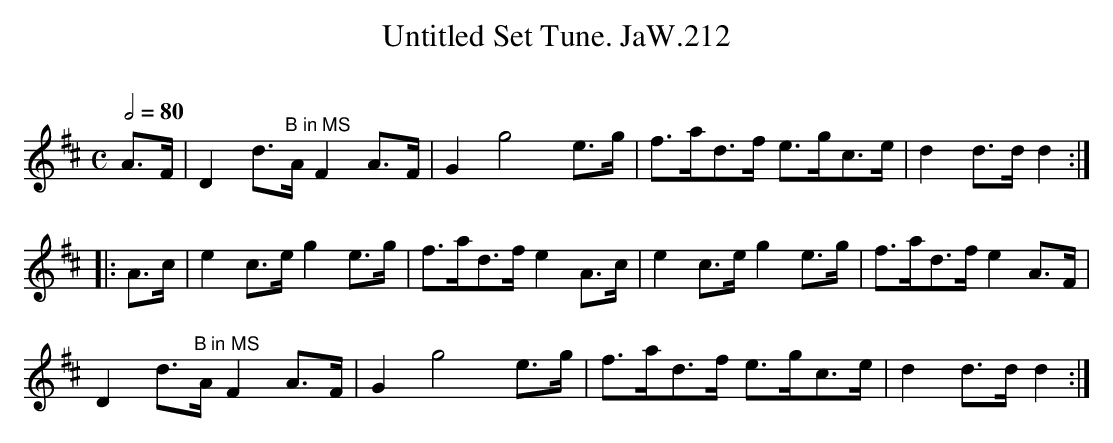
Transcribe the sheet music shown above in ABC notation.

X:1
T:Untitled Set Tune. JaW.212
M:C
L:1/8
Q:1/2=80
O:
K:D
A>F|D2d>"^B in MS"A F2A>F|G2g4e>g|f>ad>f e>gc>e|d2d>d d2:|
|:A>c|e2c>e g2e>g|f>ad>f e2A>c|e2c>e g2e>g|f>ad>f e2A>F|
D2d>"^B in MS"A F2A>F|G2g4e>g|f>ad>f e>gc>e|d2d>d d2:|
